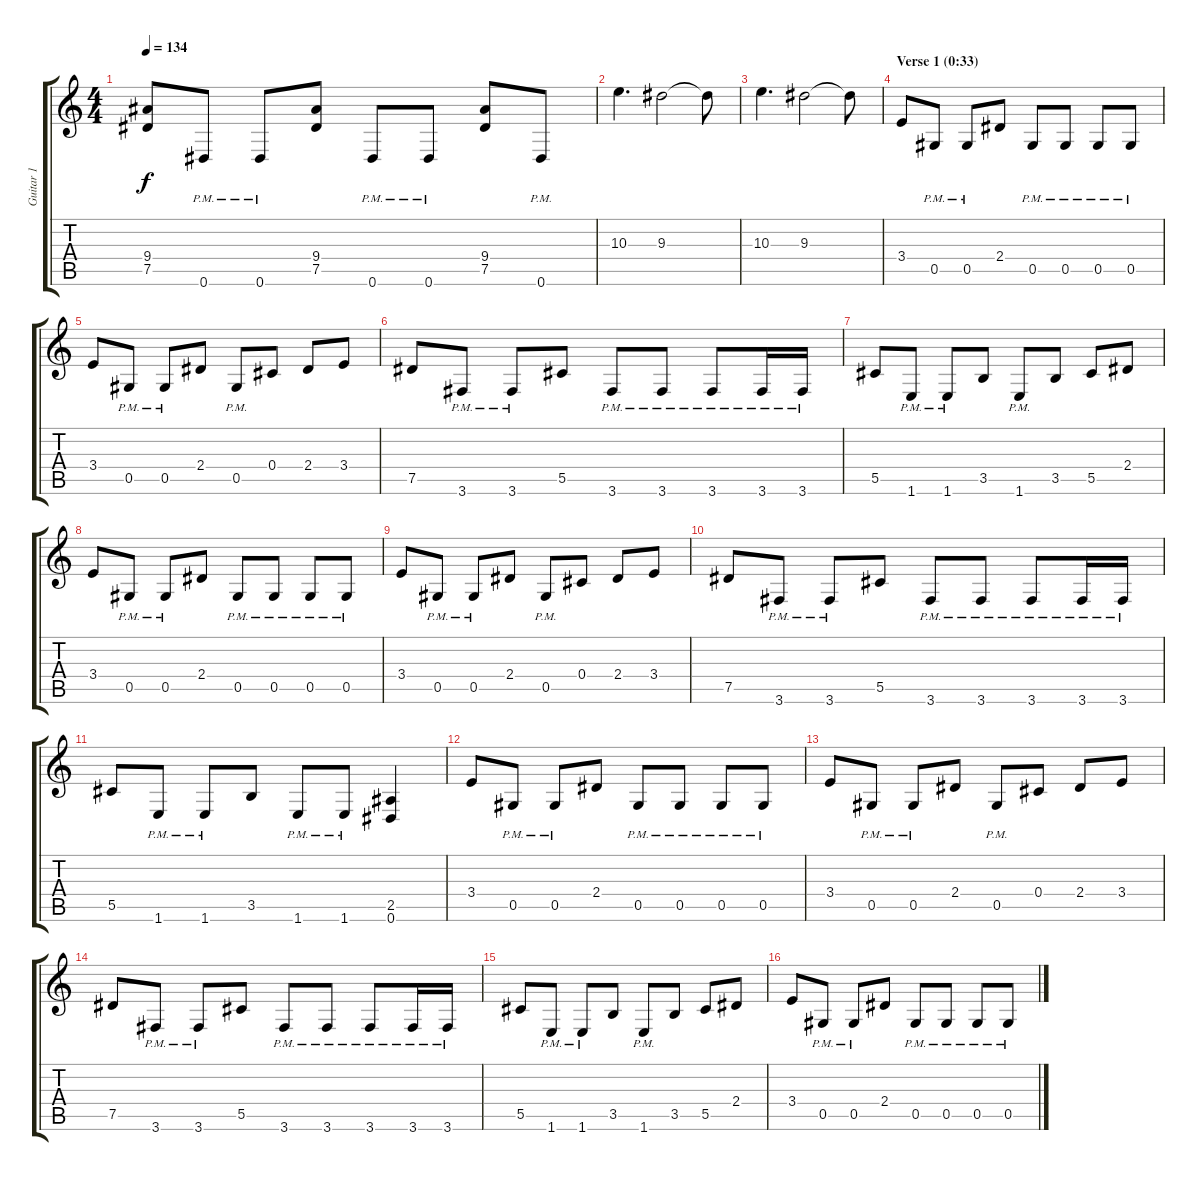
\track ("Guitar 1" "Guitar 1") {instrument distortionguitar}
\staff {score tabs}
\tuning (Eb4 Bb3 Gb3 Db3 Ab2 Eb2) {hide}
\ts (4 4)
\tempo 134
\clef g2
\ks c
(9.4 7.5).8{dy f} 0.6{pm}.8 0.6{pm}.8 (9.4 7.5).8 0.6{pm}.8 0.6{pm}.8 (9.4 7.5).8 0.6{pm}.8 |
10.3.4{d} 9.3.2 9.3{t}.8 |
10.3.4{d} 9.3.2 9.3{t}.8 |
\section ("" "Verse 1 (0:33)")
3.4.8 0.5{pm}.8 0.5{pm}.8 2.4.8 0.5{pm}.8 0.5{pm}.8 0.5{pm}.8 0.5{pm}.8 |
3.4.8 0.5{pm}.8 0.5{pm}.8 2.4.8 0.5{pm}.8 0.4.8 2.4.8 3.4.8 |
7.5.8 3.6{pm}.8 3.6{pm}.8 5.5.8 3.6{pm}.8 3.6{pm}.8 3.6{pm}.8 3.6{pm}.16 3.6{pm}.16 |
5.5.8 1.6{pm}.8 1.6{pm}.8 3.5.8 1.6{pm}.8 3.5.8 5.5.8 2.4.8 |
3.4.8 0.5{pm}.8 0.5{pm}.8 2.4.8 0.5{pm}.8 0.5{pm}.8 0.5{pm}.8 0.5{pm}.8 |
3.4.8 0.5{pm}.8 0.5{pm}.8 2.4.8 0.5{pm}.8 0.4.8 2.4.8 3.4.8 |
7.5.8 3.6{pm}.8 3.6{pm}.8 5.5.8 3.6{pm}.8 3.6{pm}.8 3.6{pm}.8 3.6{pm}.16 3.6{pm}.16 |
5.5.8 1.6{pm}.8 1.6{pm}.8 3.5.8 1.6{pm}.8 1.6{pm}.8 (2.5 0.6).4 |
3.4.8 0.5{pm}.8 0.5{pm}.8 2.4.8 0.5{pm}.8 0.5{pm}.8 0.5{pm}.8 0.5{pm}.8 |
3.4.8 0.5{pm}.8 0.5{pm}.8 2.4.8 0.5{pm}.8 0.4.8 2.4.8 3.4.8 |
7.5.8 3.6{pm}.8 3.6{pm}.8 5.5.8 3.6{pm}.8 3.6{pm}.8 3.6{pm}.8 3.6{pm}.16 3.6{pm}.16 |
5.5.8 1.6{pm}.8 1.6{pm}.8 3.5.8 1.6{pm}.8 3.5.8 5.5.8 2.4.8 |
3.4.8 0.5{pm}.8 0.5{pm}.8 2.4.8 0.5{pm}.8 0.5{pm}.8 0.5{pm}.8 0.5{pm}.8
